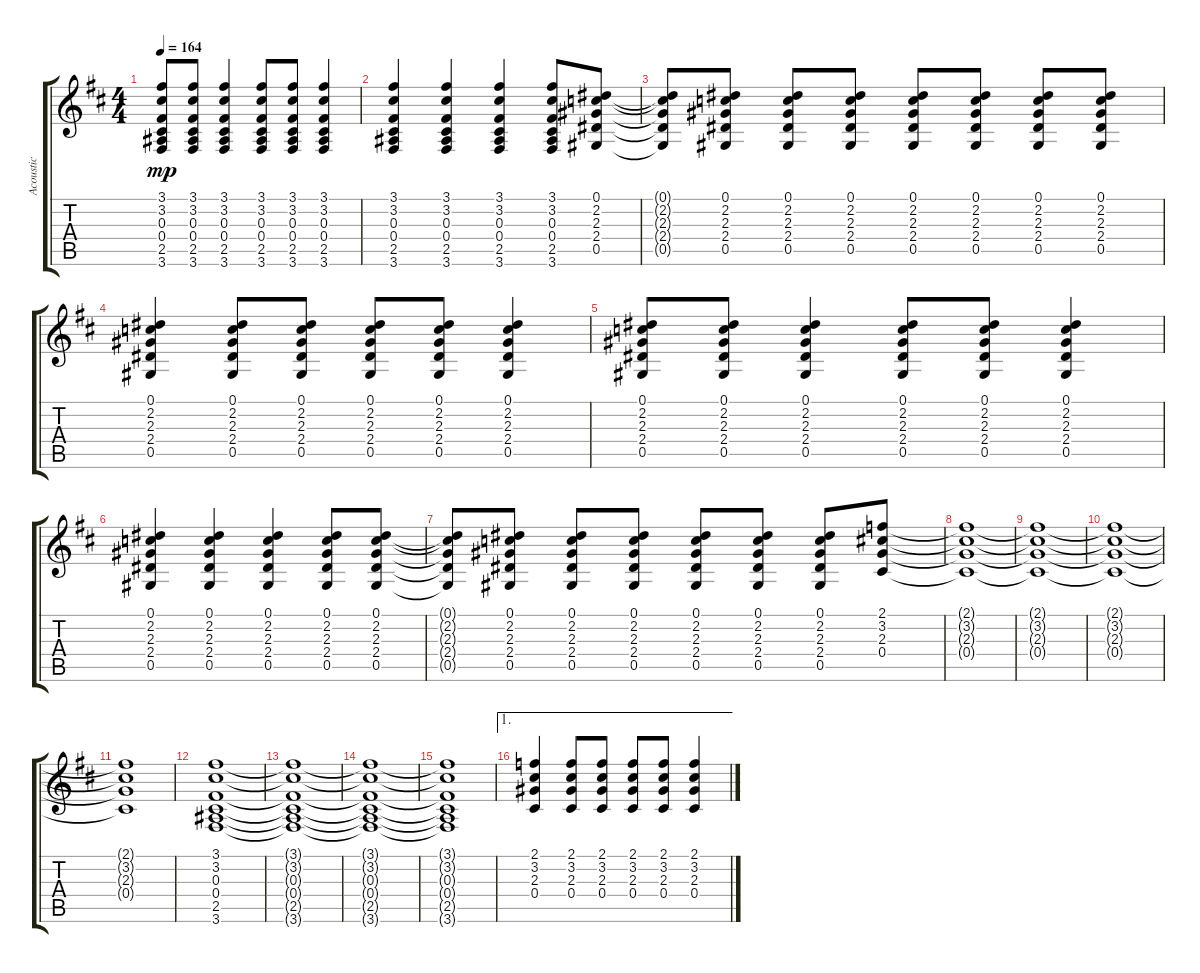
\track ("Acoustic" "Acoustic") {instrument acousticguitarsteel}
\staff {score tabs}
\tuning (Eb4 Bb3 Gb3 Db3 Ab2 Eb2) {hide}
\ts (4 4)
\tempo 164
\clef g2
\ks d
(3.1 3.2 0.3 0.4 2.5 3.6).8{dy mp} (3.1 3.2 0.3 0.4 2.5 3.6).8 (3.1 3.2 0.3 0.4 2.5 3.6).4 (3.1 3.2 0.3 0.4 2.5 3.6).8 (3.1 3.2 0.3 0.4 2.5 3.6).8 (3.1 3.2 0.3 0.4 2.5 3.6).4 |
(3.1 3.2 0.3 0.4 2.5 3.6).4 (3.1 3.2 0.3 0.4 2.5 3.6).4 (3.1 3.2 0.3 0.4 2.5 3.6).4 (3.1 3.2 0.3 0.4 2.5 3.6).8 (0.1 2.2 2.3 2.4 0.5).8 |
(0.1{t} 2.2{t} 2.3{t} 2.4{t} 0.5{t}).8 (0.1 2.2 2.3 2.4 0.5).8 (0.1 2.2 2.3 2.4 0.5).8 (0.1 2.2 2.3 2.4 0.5).8 (0.1 2.2 2.3 2.4 0.5).8 (0.1 2.2 2.3 2.4 0.5).8 (0.1 2.2 2.3 2.4 0.5).8 (0.1 2.2 2.3 2.4 0.5).8 |
(0.1 2.2 2.3 2.4 0.5).4 (0.1 2.2 2.3 2.4 0.5).8 (0.1 2.2 2.3 2.4 0.5).8 (0.1 2.2 2.3 2.4 0.5).8 (0.1 2.2 2.3 2.4 0.5).8 (0.1 2.2 2.3 2.4 0.5).4 |
(0.1 2.2 2.3 2.4 0.5).8 (0.1 2.2 2.3 2.4 0.5).8 (0.1 2.2 2.3 2.4 0.5).4 (0.1 2.2 2.3 2.4 0.5).8 (0.1 2.2 2.3 2.4 0.5).8 (0.1 2.2 2.3 2.4 0.5).4 |
(0.1 2.2 2.3 2.4 0.5).4 (0.1 2.2 2.3 2.4 0.5).4 (0.1 2.2 2.3 2.4 0.5).4 (0.1 2.2 2.3 2.4 0.5).8 (0.1 2.2 2.3 2.4 0.5).8 |
(0.1{t} 2.2{t} 2.3{t} 2.4{t} 0.5{t}).8 (0.1 2.2 2.3 2.4 0.5).8 (0.1 2.2 2.3 2.4 0.5).8 (0.1 2.2 2.3 2.4 0.5).8 (0.1 2.2 2.3 2.4 0.5).8 (0.1 2.2 2.3 2.4 0.5).8 (0.1 2.2 2.3 2.4 0.5).8 (2.1 3.2 2.3 0.4).8 |
(2.1{t} 3.2{t} 2.3{t} 0.4{t}).1 |
(2.1{t} 3.2{t} 2.3{t} 0.4{t}).1 |
(2.1{t} 3.2{t} 2.3{t} 0.4{t}).1 |
(2.1{t} 3.2{t} 2.3{t} 0.4{t}).1 |
(3.1 3.2 0.3 0.4 2.5 3.6).1 |
(3.1{t} 3.2{t} 0.3{t} 0.4{t} 2.5{t} 3.6{t}).1 |
(3.1{t} 3.2{t} 0.3{t} 0.4{t} 2.5{t} 3.6{t}).1 |
(3.1{t} 3.2{t} 0.3{t} 0.4{t} 2.5{t} 3.6{t}).1 |
\ae 1
(2.1 3.2 2.3 0.4).4 (2.1 3.2 2.3 0.4).8 (2.1 3.2 2.3 0.4).8 (2.1 3.2 2.3 0.4).8 (2.1 3.2 2.3 0.4).8 (2.1 3.2 2.3 0.4).4
